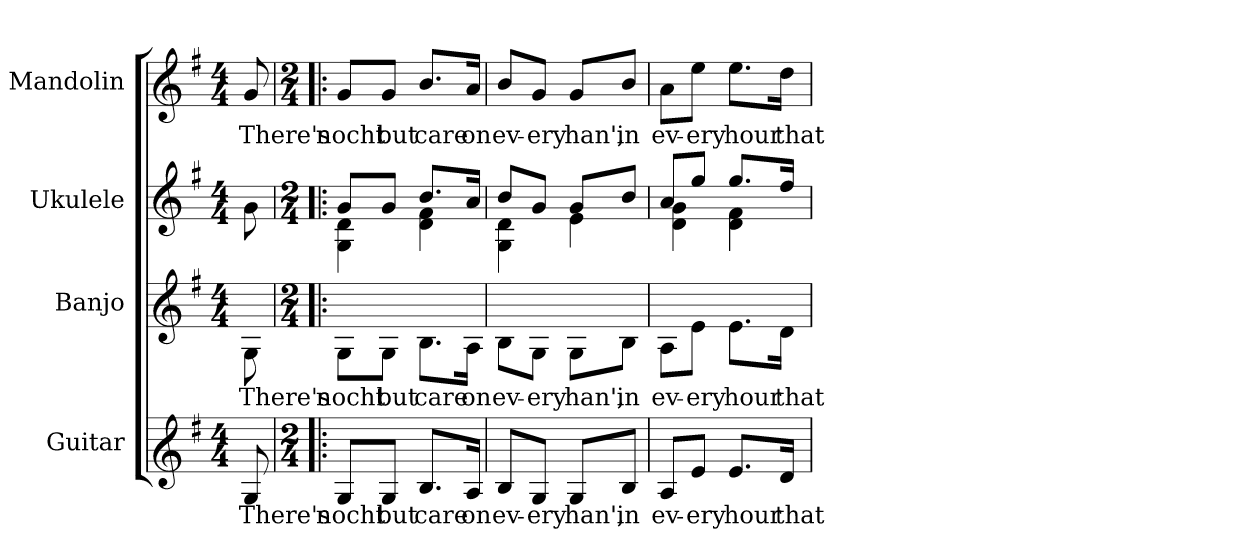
**kern	**text	**kern	**text	**kern	**kern	**text
*part4	*part4	*part3	*part3	*part2	*part1	*part1
*staff4	*staff4	*staff3	*staff3	*staff2	*staff1	*staff1
*I"Guitar	*	*I"Banjo	*	*I"Ukulele	*I"Mandolin	*
*I'Gtr.	*	*I'Ban.	*	*I'Uke.	*I'Mand.	*
!!LO:PB:g=z
*stria6	*	*stria5	*	*stria4	*	*
*	*	*	*	*	*clefG2	*
*k[f#]	*	*k[f#]	*	*k[f#]	*k[f#]	*
*e:	*	*e:	*	*e:	*e:	*
*M4/4	*	*M4/4	*	*M4/4	*M4/4	*
*MM50	*	*MM50	*	*MM50	*MM50	*
=1	=1	=1	=1	=1	=1	=1
!	!LO:LY:b:color=#000000	!	!	!	!	!
!	!	!	!LO:LY:b:color=#000000	!	!	!
!	!	!	!	!	!	!LO:LY:b:color=#000000
8Gi/	There's	8Gi\	There's	8gi\	8gi/	There's
=2!|:	=2!|:	=2!|:	=2!|:	=2!|:	=2!|:	=2!|:
*M2/4	*	*M2/4	*	*M2/4	*M2/4	*
!	!LO:LY:b:color=#000000	!	!	!	!	!
!	!	!	!LO:LY:b:color=#000000	!	!	!
*	*	*	*	*^	*	*
!	!	!	!	!	!	!	!LO:LY:b:color=#000000
8Gi/L	nocht	8Gi\L	nocht	8gi/L	4Gi\ 4di	8gi/L	nocht
!	!LO:LY:b:color=#000000	!	!	!	!	!	!
!	!	!	!LO:LY:b:color=#000000	!	!	!	!
!	!	!	!	!	!	!	!LO:LY:b:color=#000000
8Gi/J	but	8Gi\J	but	8gi/J	.	8gi/J	but
!	!LO:LY:b:color=#000000	!	!	!	!	!	!
!	!	!	!LO:LY:b:color=#000000	!	!	!	!
!	!	!	!	!	!	!	!LO:LY:b:color=#000000
8.Bi/L	care	8.Bi\L	care	8.bi/L	4di\ 4f#i	8.bi/L	care
!	!LO:LY:b:color=#000000	!	!	!	!	!	!
!	!	!	!LO:LY:b:color=#000000	!	!	!	!
!	!	!	!	!	!	!	!LO:LY:b:color=#000000
16Ai/Jk	on	16Ai\Jk	on	16ai/Jk	.	16ai/Jk	on
=3	=3	=3	=3	=3	=3	=3	=3
!	!LO:LY:b:color=#000000	!	!	!	!	!	!
!	!	!	!LO:LY:b:color=#000000	!	!	!	!
!	!	!	!	!	!	!	!LO:LY:b:color=#000000
8Bi/L	ev-	8Bi\L	ev-	8bi/L	4Gi\ 4di	8bi/L	ev-
!	!LO:LY:b:color=#000000	!	!	!	!	!	!
!	!	!	!LO:LY:b:color=#000000	!	!	!	!
!	!	!	!	!	!	!	!LO:LY:b:color=#000000
8Gi/J	-ery	8Gi\J	-ery	8gi/J	.	8gi/J	-ery
!	!LO:LY:b:color=#000000	!	!	!	!	!	!
!	!	!	!LO:LY:b:color=#000000	!	!	!	!
!	!	!	!	!	!	!	!LO:LY:b:color=#000000
8Gi/L	han',	8Gi\L	han',	8gi/L	4ei\	8gi/L	han',
!	!LO:LY:b:color=#000000	!	!	!	!	!	!
!	!	!	!LO:LY:b:color=#000000	!	!	!	!
!	!	!	!	!	!	!	!LO:LY:b:color=#000000
8Bi/J	in	8Bi\J	in	8bi/J	.	8bi/J	in
=4	=4	=4	=4	=4	=4	=4	=4
!	!LO:LY:b:color=#000000	!	!	!	!	!	!
!	!	!	!LO:LY:b:color=#000000	!	!	!	!
!	!	!	!	!	!	!	!LO:LY:b:color=#000000
8Ai/L	ev-	8Ai\L	ev-	8ai/L	4di\ 4gi	8ai\L	ev-
!	!LO:LY:b:color=#000000	!	!	!	!	!	!
!	!	!	!LO:LY:b:color=#000000	!	!	!	!
!	!	!	!	!	!	!	!LO:LY:b:color=#000000
8ei/J	-ery	8ei\J	-ery	8eei/J	.	8eei\J	-ery
!	!LO:LY:b:color=#000000	!	!	!	!	!	!
!	!	!	!LO:LY:b:color=#000000	!	!	!	!
!	!	!	!	!	!	!	!LO:LY:b:color=#000000
8.ei/L	hour	8.ei\L	hour	8.eei/L	4di\ 4f#i	8.eei\L	hour
!	!LO:LY:b:color=#000000	!	!	!	!	!	!
!	!	!	!LO:LY:b:color=#000000	!	!	!	!
!	!	!	!	!	!	!	!LO:LY:b:color=#000000
16di/Jk	that	16di\Jk	that	16ddi/Jk	.	16ddi\Jk	that
*	*	*	*	*v	*v	*	*
=	=	=	=	=	=	=
*-	*-	*-	*-	*-	*-	*-
